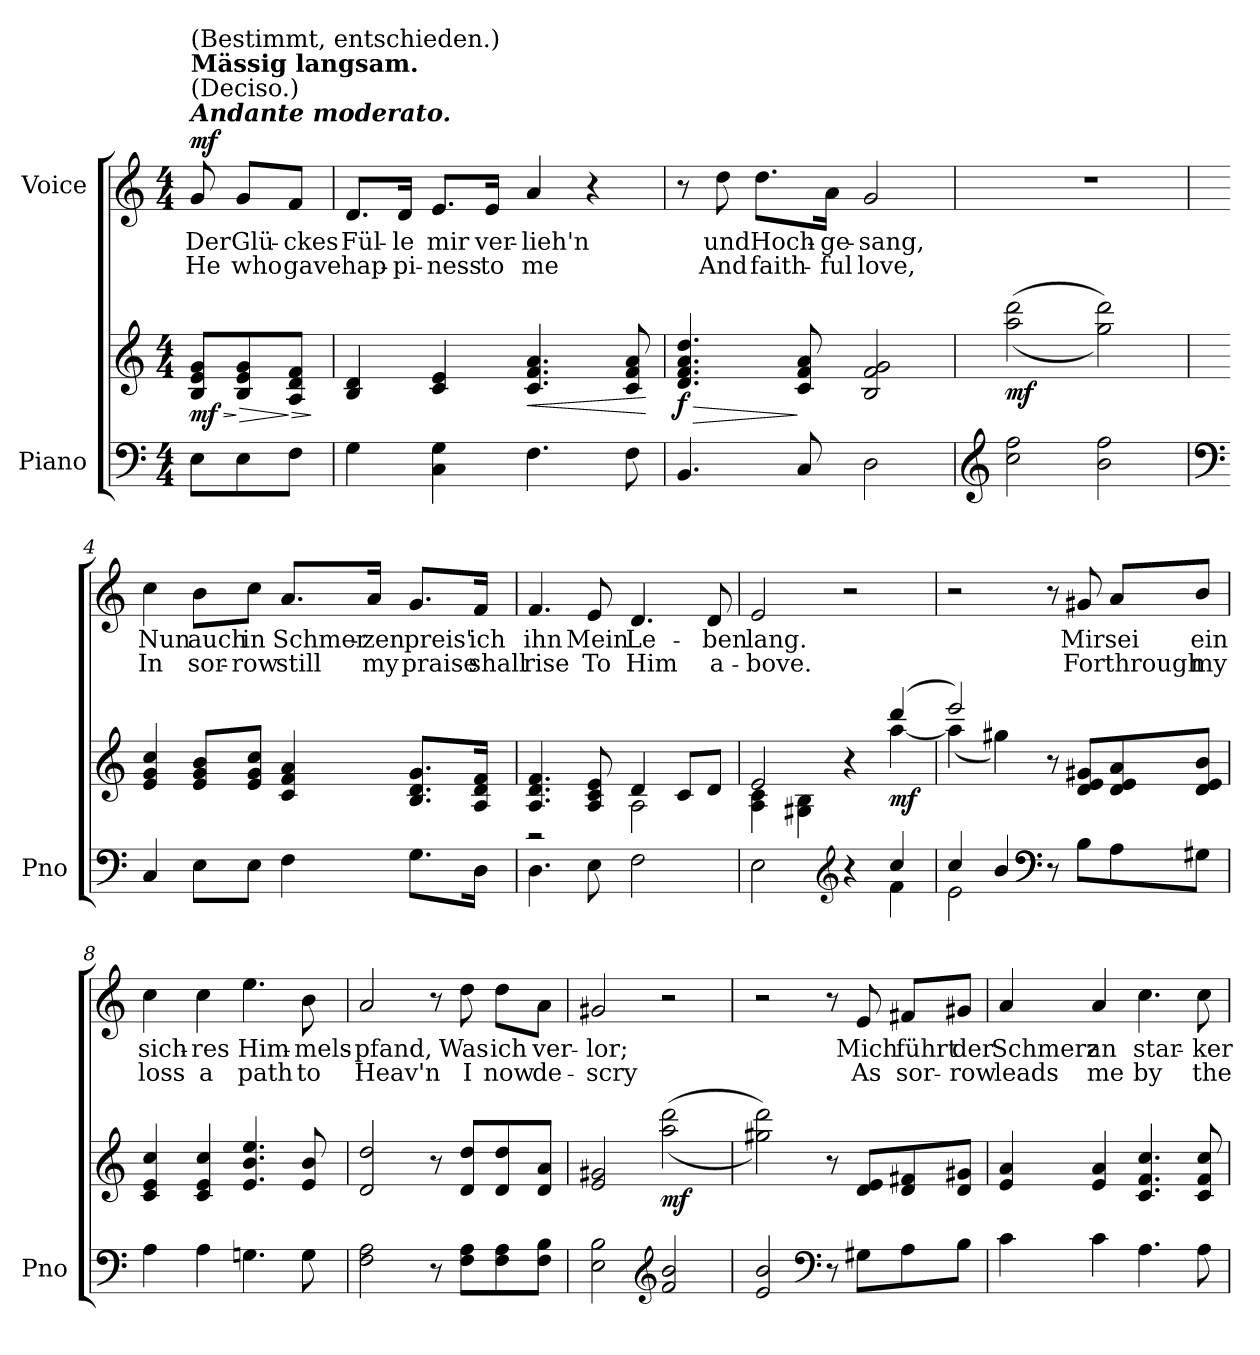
**kern	**kern	**dynam	**kern	**text	**text	**dynam
*part2	*part2	*part2	*part1	*part1	*part1	*part1
*staff3	*staff2	*staff2/3	*staff1	*staff1	*staff1	*staff1
*I"Piano	*	*	*I"Voice	*	*	*
*I'Pno	*	*	*	*	*	*
*clefF4	*clefG2	*	*clefG2	*	*	*
*k[]	*k[]	*	*k[]	*	*	*
*M4/4	*M4/4	*	*M4/4	*	*	*
=	=	=	=	=	=	=
!	!	!	!LO:TX:a:Bi:t=Andante moderato.	!	!	!
!	!	!	!LO:TX:a:t=(Deciso.)	!	!	!
!	!	!	!LO:TX:a:B:t=Mässig langsam.	!	!	!
!	!	!	!LO:TX:a:t=(Bestimmt, entschieden.)	!	!	!
!	!	!LO:HP:b	!	!LO:LY:b	!LO:LY:b	!
!	!	!LO:DY:n=1:b	!	!	!	!LO:DY:a
8E\L	8B/ 8e/ 8g/L	> mf	8g/	Der	He	mf
!	!	!LO:HP:n=1:b	!	!LO:LY:b	!LO:LY:b	!
8E\	8B/ 8e/ 8g/	] >	8g/L	Glü-	who	.
!	!	!LO:HP:n=1:b	!	!LO:LY:b	!LO:LY:b	!
8F\J	8A/ 8d/ 8f/J	] >	8f/J	ckes	gave	.
.	.	]	.	.	.	.
=1	=1	=1	=1	=1	=1	=1
!	!	!	!	!LO:LY:b	!LO:LY:b	!
4G\	4B/ 4d/	.	8.d/L	Fül-	hap-	.
!	!	!	!	!LO:LY:b	!LO:LY:b	!
.	.	.	16d/Jk	-le	-pi-	.
!	!	!	!	!LO:LY:b	!LO:LY:b	!
4C\ 4G\	4c/ 4e/	.	8.e/L	mir	-ness	.
!	!	!	!	!LO:LY:b	!LO:LY:b	!
.	.	.	16e/Jk	ver-	to	.
!	!	!LO:HP:b	!	!LO:LY:b	!LO:LY:b	!
4.F\	4.c/ 4.f/ 4.a/	<	4a/	-lieh'n	me	.
.	.	.	4r	.	.	.
8F\	8c/ 8f/ 8a/	.	.	.	.	.
.	.	[	.	.	.	.
=2	=2	=2	=2	=2	=2	=2
!	!	!LO:HP:b	!	!	!	!
!	!	!LO:DY:n=1:b	!	!	!	!
4.BB/	4.d/ 4.f/ 4.a/ 4.dd/	> f	8r	.	.	.
!	!	!	!	!LO:LY:b	!LO:LY:b	!
.	.	.	8dd\	und	And	.
!	!	!	!	!LO:LY:b	!LO:LY:b	!
.	.	.	8.dd\L	Hoch-	faith-	.
8C/	8c/ 8f/ 8a/	]	.	.	.	.
!	!	!	!	!LO:LY:b	!LO:LY:b	!
.	.	.	16a\Jk	-ge-	-ful	.
!	!	!	!	!LO:LY:b	!LO:LY:b	!
2D\	2B/ 2f/ 2g/	.	2g/	-sang,	love,	.
!!LO:LB:g=z
=3	=3	=3	=3	=3	=3	=3
*clefG2	*	*	*	*	*	*
!	!	!LO:DY:b	!	!	!	!
2cc\ 2ff\	((<2aa\> 2ddd\>	mf	1r	.	.	.
2b\ 2ff\	2gg\ 2ddd\))	.	.	.	.	.
=4	=4	=4	=4	=4	=4	=4
*clefF4	*	*	*	*	*	*
!	!	!	!	!LO:LY:b	!LO:LY:b	!
4C/	4e/ 4g/ 4cc/	.	4cc\	Nun	In	.
!	!	!	!	!LO:LY:b	!LO:LY:b	!
8E\L	8e/ 8g/ 8b/L	.	8b\L	auch	sor-	.
!	!	!	!	!LO:LY:b	!LO:LY:b	!
8E\J	8e/ 8g/ 8cc/J	.	8cc\J	in	-row	.
!	!	!	!	!LO:LY:b	!LO:LY:b	!
4F\	4c/ 4f/ 4a/	.	8.a/L	Schmer-	still	.
!	!	!	!	!LO:LY:b	!LO:LY:b	!
.	.	.	16a/Jk	-zen	my	.
!	!	!	!	!LO:LY:b	!LO:LY:b	!
8.G\L	8.B/ 8.d/ 8.g/L	.	8.g/L	preis'	praise	.
!	!	!	!	!LO:LY:b	!LO:LY:b	!
16D\Jk	16A/ 16d/ 16f/Jk	.	16f/Jk	ich	shall	.
=5	=5	=5	=5	=5	=5	=5
*	*^	*	*	*	*	*
!	!	!	!	!	!LO:LY:b	!LO:LY:b	!
4.D\	4.A/ 4.d/ 4.f/	2r	.	4.f/	ihn	rise	.
!	!	!	!	!	!LO:LY:b	!LO:LY:b	!
8E\	8A/ 8c/ 8e/	.	.	8e/	Mein	To	.
!	!	!	!	!	!LO:LY:b	!LO:LY:b	!
2F\	4d/	2A\	.	4.d/	Le-	Him	.
.	8c/L	.	.	.	.	.	.
!	!	!	!	!	!LO:LY:b	!LO:LY:b	!
.	8d/J	.	.	8d/	-ben	a-	.
!!LO:LB:g=z
=6	=6	=6	=6	=6	=6	=6	=6
*^	*	*	*	*	*	*	*
!	!	!	!	!	!	!LO:LY:b	!LO:LY:b	!
2E\	2.ryy	2e/	4A\ 4c\	.	2e/	lang.	-bove.	.
.	.	.	4G#X\ 4B\	.	.	.	.	.
*clefG2	*	*	*	*	*	*	*	*
4r	.	4r	4ryy	.	2r	.	.	.
!	!	!	!	!LO:DY:b	!	!	!	!
4cc/	4f\	(4ddd/	[4aa\	mf	.	.	.	.
=7	=7	=7	=7	=7	=7	=7	=7	=7
4cc/	2e\	2eee/)	(4aa\]	.	2r	.	.	.
4b/	.	.	4gg#X\)	.	.	.	.	.
*clefF4	*	*	*	*	*	*	*	*
8r	2ryy	8r	2ryy	.	8r	.	.	.
!	!	!	!	!	!	!LO:LY:b	!LO:LY:b	!
8B\L	.	8d/ 8e/ 8g#X/L	.	.	8g#X/	Mir	For	.
!	!	!	!	!	!	!LO:LY:b	!LO:LY:b	!
8A\	.	8d/ 8e/ 8a/	.	.	8a/L	sei	through	.
!	!	!	!	!	!	!LO:LY:b	!LO:LY:b	!
8G#X\J	.	8d/ 8e/ 8b/J	.	.	8b/J	ein	my	.
*v	*v	*	*	*	*	*	*	*
*	*v	*v	*	*	*	*	*
=8	=8	=8	=8	=8	=8	=8
!	!	!	!	!LO:LY:b	!LO:LY:b	!
4A\	4c/ 4e/ 4cc/	.	4cc\	sich-	loss	.
!	!	!	!	!LO:LY:b	!LO:LY:b	!
4A\	4c/ 4e/ 4cc/	.	4cc\	-res	a	.
!	!	!	!	!LO:LY:b	!LO:LY:b	!
4.Gn\	4.e/ 4.b/ 4.ee/	.	4.ee\	Him-	path	.
!	!	!	!	!LO:LY:b	!LO:LY:b	!
8G\	8e/ 8b/	.	8b\	-mels-	to	.
=9	=9	=9	=9	=9	=9	=9
!	!	!	!	!LO:LY:b	!LO:LY:b	!
2F\ 2A\	2d/ 2dd/	.	2a/	-pfand,	Heav'n	.
8r	8r	.	8r	.	.	.
!	!	!	!	!LO:LY:b	!LO:LY:b	!
8F\ 8A\L	8d/ 8dd/L	.	8dd\	Was	I	.
!	!	!	!	!LO:LY:b	!LO:LY:b	!
8F\ 8A\	8d/ 8dd/	.	8dd\L	ich	now	.
!	!	!	!	!LO:LY:b	!LO:LY:b	!
8F\ 8B\J	8d/ 8a/J	.	8a\J	ver-	de-	.
!!LO:PB:g=z
=10	=10	=10	=10	=10	=10	=10
!	!	!	!	!LO:LY:b	!LO:LY:b	!
2E\ 2B\	2e/ 2g#X/	.	2g#X/	-lor;	-scry	.
*clefG2	*	*	*	*	*	*
!	!	!LO:DY:b	!	!	!	!
2f/ 2b/	((<2aa\ 2ddd\	mf	2r	.	.	.
=11	=11	=11	=11	=11	=11	=11
2e/ 2b/	2gg#X\ 2ddd\))	.	2r	.	.	.
*clefF4	*	*	*	*	*	*
8r	8r	.	8r	.	.	.
!	!	!	!	!LO:LY:b	!LO:LY:b	!
8G#X\L	8d/ 8e/L	.	8e/	Mich	As	.
!	!	!	!	!LO:LY:b	!LO:LY:b	!
8A\	8d/ 8f#X/	.	8f#X/L	führt	sor-	.
!	!	!	!	!LO:LY:b	!LO:LY:b	!
8B\J	8d/ 8g#X/J	.	8g#X/J	der	-row	.
=12	=12	=12	=12	=12	=12	=12
!	!	!	!	!LO:LY:b	!LO:LY:b	!
4c\	4e/ 4a/	.	4a/	Schmerz	leads	.
!	!	!	!	!LO:LY:b	!LO:LY:b	!
4c\	4e/ 4a/	.	4a/	an	me	.
!	!	!	!	!LO:LY:b	!LO:LY:b	!
4.A\	4.c/ 4.f/ 4.cc/	.	4.cc\	star-	by	.
!	!	!	!	!LO:LY:b	!LO:LY:b	!
8A\	8c/ 8f/ 8cc/	.	8cc\	-ker	the	.
=	=	=	=	=	=	=
*-	*-	*-	*-	*-	*-	*-
